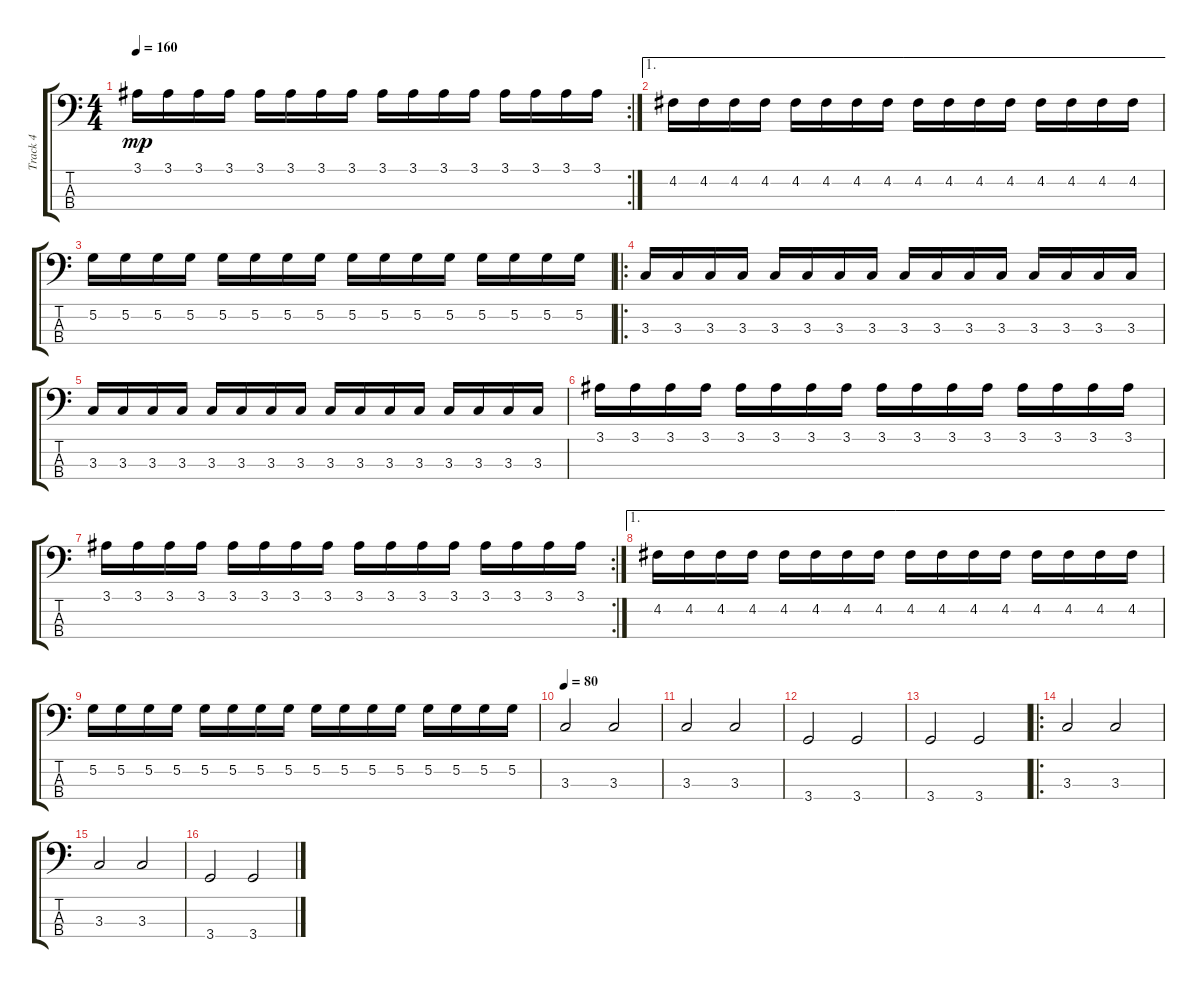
\track ("Track 4" "Track 4") {instrument electricbassfinger}
\staff {score tabs}
\tuning (G2 D2 A1 E1) {hide}
\rc 2
\ts (4 4)
\tempo 160
\clef f4
\ks c
3.1.16{dy mp} 3.1.16 3.1.16 3.1.16 3.1.16 3.1.16 3.1.16 3.1.16 3.1.16 3.1.16 3.1.16 3.1.16 3.1.16 3.1.16 3.1.16 3.1.16 |
\ae 1
4.2.16 4.2.16 4.2.16 4.2.16 4.2.16 4.2.16 4.2.16 4.2.16 4.2.16 4.2.16 4.2.16 4.2.16 4.2.16 4.2.16 4.2.16 4.2.16 |
5.2.16 5.2.16 5.2.16 5.2.16 5.2.16 5.2.16 5.2.16 5.2.16 5.2.16 5.2.16 5.2.16 5.2.16 5.2.16 5.2.16 5.2.16 5.2.16 |
\ro
3.3.16 3.3.16 3.3.16 3.3.16 3.3.16 3.3.16 3.3.16 3.3.16 3.3.16 3.3.16 3.3.16 3.3.16 3.3.16 3.3.16 3.3.16 3.3.16 |
3.3.16 3.3.16 3.3.16 3.3.16 3.3.16 3.3.16 3.3.16 3.3.16 3.3.16 3.3.16 3.3.16 3.3.16 3.3.16 3.3.16 3.3.16 3.3.16 |
3.1.16 3.1.16 3.1.16 3.1.16 3.1.16 3.1.16 3.1.16 3.1.16 3.1.16 3.1.16 3.1.16 3.1.16 3.1.16 3.1.16 3.1.16 3.1.16 |
\rc 2
3.1.16 3.1.16 3.1.16 3.1.16 3.1.16 3.1.16 3.1.16 3.1.16 3.1.16 3.1.16 3.1.16 3.1.16 3.1.16 3.1.16 3.1.16 3.1.16 |
\ae 1
4.2.16 4.2.16 4.2.16 4.2.16 4.2.16 4.2.16 4.2.16 4.2.16 4.2.16 4.2.16 4.2.16 4.2.16 4.2.16 4.2.16 4.2.16 4.2.16 |
5.2.16 5.2.16 5.2.16 5.2.16 5.2.16 5.2.16 5.2.16 5.2.16 5.2.16 5.2.16 5.2.16 5.2.16 5.2.16 5.2.16 5.2.16 5.2.16 |
\tempo 80
3.3.2 3.3.2 |
3.3.2 3.3.2 |
3.4.2 3.4.2 |
3.4.2 3.4.2 |
\ro
3.3.2 3.3.2 |
3.3.2 3.3.2 |
3.4.2 3.4.2
